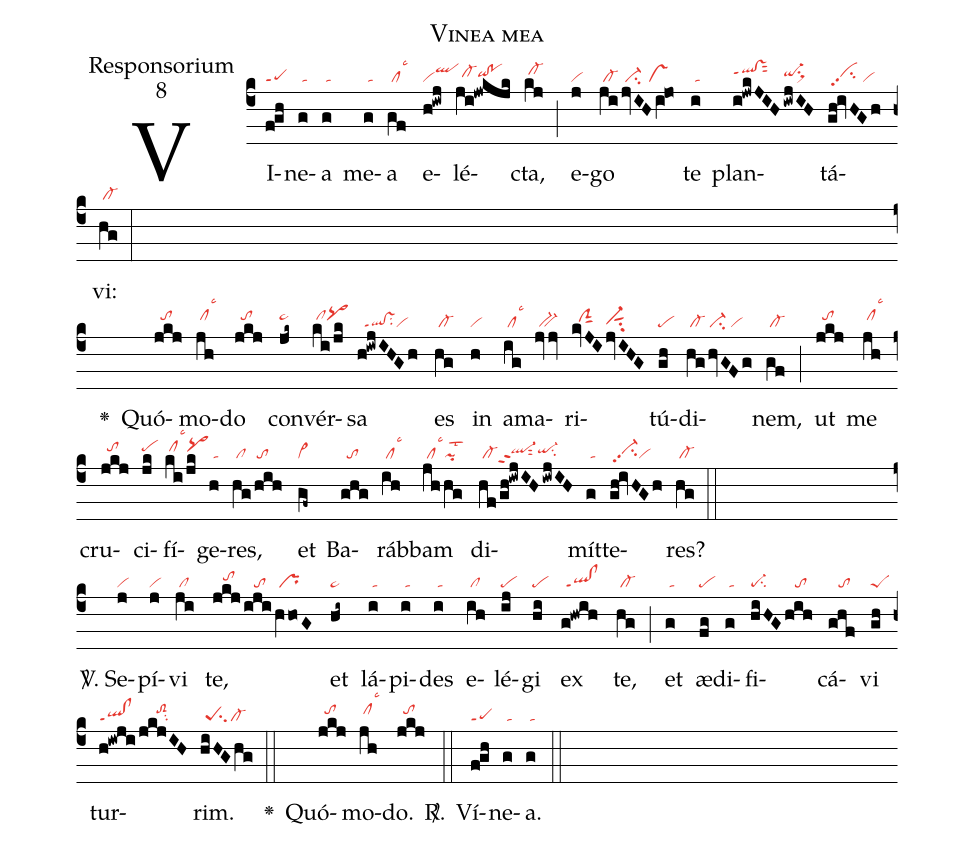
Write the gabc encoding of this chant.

name:Vinea mea;
office-part:Responsorium;
mode:8;
nabc-lines:1;
%%
(c4) VI(f!gh|peppt1)ne(g|/ta)a(g|/ta) me(g|/ta)a(gf|/cllsc3) e(h!iwj|viqlhj)lé(ji!jwkjk|//cl-hhqihh!pohh)cta,(kj|/cl-hi) (;)
e(j|vi)go(ji/jvIHiV!jo|/cl-//ci-//vs) te(i|/ta) plan(i!jwkJIH|qlhi!vshippt1sut2|/iwjIH|qi-hhsu1sux1)tá(gh!ivHGh|/vihhpp2su2/vi)vi:(hg|/cl-) (:Z)

<v>\greheightstar</v>() Quó(jkj|//tohi)mo(jh|/clhilsc3)do(jkj|//tohi) con(jk~|pe~hi)vér(ki/jk|/clhipq>hi)sa(h!iwjIHGh|//ql!vsppt1su2vi) es(hg|/cl-)
in(h|vi) a(ig|/cllsc3)ma(jv/jv|/bv-)ri(kvJI|//clShhsut1|/jvIHG|vi-hgsut1su2)tú(gh|pe)di(hg/hvGFg|/cl-/ci-/vi)nem,(gf|/cl-) (;)
ut(jkj|//tohi) me(jh|/clhilsc3) cru(jkj|//tohi)ci(jk|pehi)fí(ki/jk|/clhilsc3pq>hi)ge(h|/ta)res,(hg/hih|/cl///to)
et(gf~|cl~) Ba(ghg|//to)ráb(ih|/cllsc3)bam(jhhg|/cllsc3pilst2) di(hf/gh!iwjIHiwjIH|/cl-ql-hhppt2sut2qi-hhsu2)mít(g|/ta)te(gh!ivHGh|/vi-hhpp2su2vi)res?(hg|/cl-) (::Z)


<sp>V/</sp>. Se(j|vi)pí(j|vi)vi(ji|/cl) te,(jkj|///tohi|/iji|///to|/hVhoG|/pr)
et(hi~|pe~) lá(i|/ta)pi(i|/ta)des(i|/ta) e(ih|/cl)lé(ij|pe)gi(hi|pe) ex(g!hwih|/ql!clppt1) te,(hg|/cl-) (;)
et(g|/ta) æ(fg|pe)di(g|/ta)fi(hiHG|pe-su2|/hih|///to)cá(ghf|///to)vi(gh|peS) tur(h!iwji|ql!clppt1|/jkjIH|/////toS2hisu2)rim.(hiHGhg|/peSsu2cl-) (::)


<v>\greheightstar</v>() Quó(jkj|//tohi)mo(jh|/clhilsc3)do.(jkj|//tohi) <sp>R/</sp>.(::)
Ví(f!gh|peppt1)ne(g|/ta)a.(g|/ta) (::)
